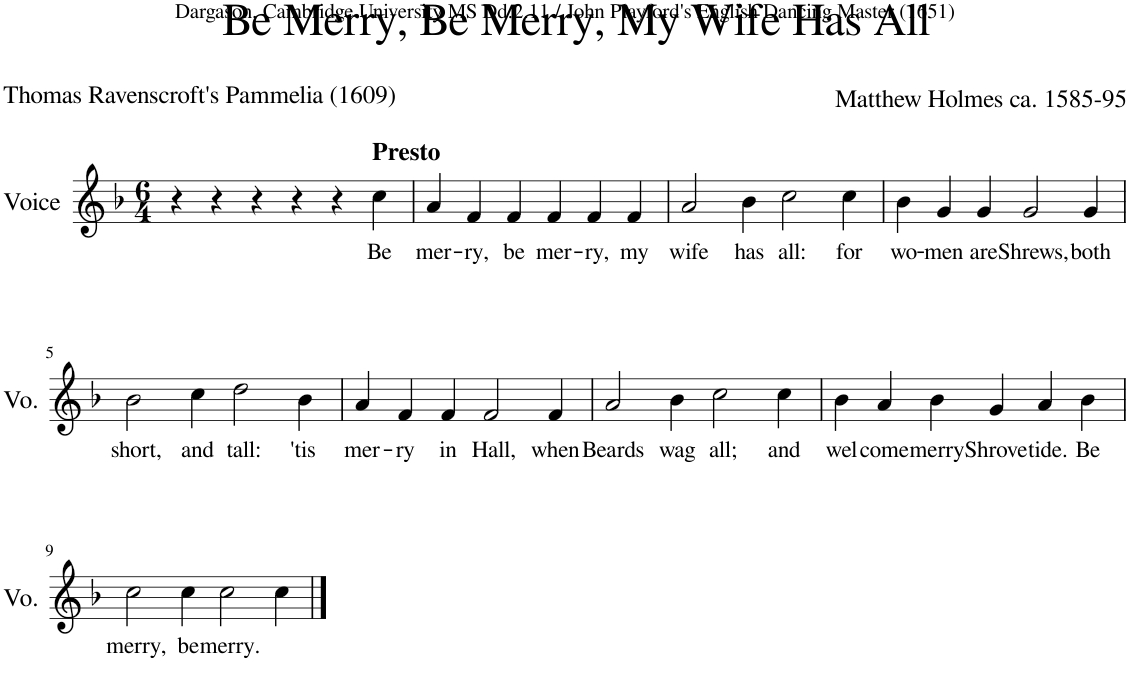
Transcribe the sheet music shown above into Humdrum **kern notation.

**kern	**text
*part1	*part1
*staff1	*staff1
*I"Voice	*
*I'Vo.	*
*clefG2	*
*k[b-]	*
*M6/4	*
=1	=1
4r	.
4r	.
4r	.
4r	.
4r	.
!LO:TX:a:B:t=Presto	!
!	!LO:LY:b
4cc\	Be
=2	=2
!	!LO:LY:b
4a/	mer-
!	!LO:LY:b
4f/	-ry,
!	!LO:LY:b
4f/	be
!	!LO:LY:b
4f/	mer-
!	!LO:LY:b
4f/	-ry,
!	!LO:LY:b
4f/	my
=3	=3
!	!LO:LY:b
2a/	wife
!	!LO:LY:b
4b-\	has
!	!LO:LY:b
2cc\	all:
!	!LO:LY:b
4cc\	for
=4	=4
!	!LO:LY:b
4b-\	wo-
!	!LO:LY:b
4g/	-men
!	!LO:LY:b
4g/	are
!	!LO:LY:b
2g/	Shrews,
!	!LO:LY:b
4g/	both
!!LO:LB:g=z
=5	=5
!	!LO:LY:b
2b-\	short,
!	!LO:LY:b
4cc\	and
!	!LO:LY:b
2dd\	tall:
!	!LO:LY:b
4b-\	'tis
=6	=6
!	!LO:LY:b
4a/	mer-
!	!LO:LY:b
4f/	-ry
!	!LO:LY:b
4f/	in
!	!LO:LY:b
2f/	Hall,
!	!LO:LY:b
4f/	when
=7	=7
!	!LO:LY:b
2a/	Beards
!	!LO:LY:b
4b-\	wag
!	!LO:LY:b
2cc\	all;
!	!LO:LY:b
4cc\	and
=8	=8
!	!LO:LY:b
4b-\	wel-
!	!LO:LY:b
4a/	-come
!	!LO:LY:b
4b-\	merry
!	!LO:LY:b
4g/	Shrove-
!	!LO:LY:b
4a/	-tide.
!	!LO:LY:b
4b-\	Be
!!LO:LB:g=z
=9	=9
!	!LO:LY:b
2cc\	merry,
!	!LO:LY:b
4cc\	be
!	!LO:LY:b
2cc\	merry.
4cc\	.
==	==
*-	*-
